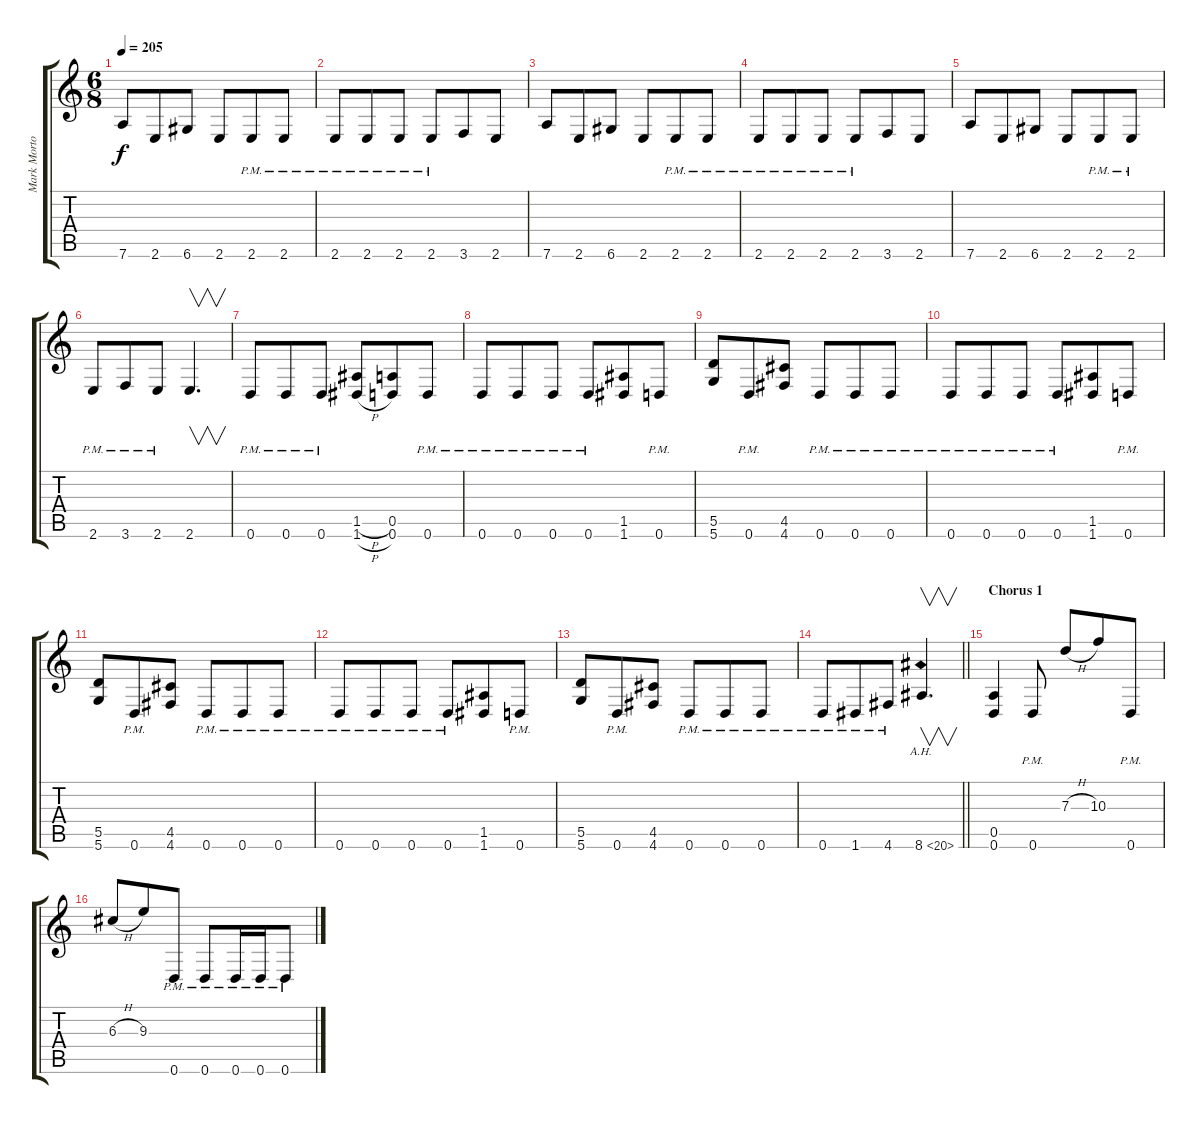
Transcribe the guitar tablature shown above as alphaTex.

\track ("Mark Morton - Rhythm" "Mark Morto") {instrument distortionguitar}
\staff {score tabs}
\tuning (E4 B3 G3 D3 A2 D2) {hide}
\ts (6 8)
\tempo 205
\clef g2
\ks c
7.6.8{dy f} 2.6.8 6.6.8 2.6.8 2.6{pm}.8 2.6{pm}.8 |
2.6{pm}.8 2.6{pm}.8 2.6{pm}.8 2.6{pm}.8 3.6.8 2.6.8 |
7.6.8 2.6.8 6.6.8 2.6.8 2.6{pm}.8 2.6{pm}.8 |
2.6{pm}.8 2.6{pm}.8 2.6{pm}.8 2.6{pm}.8 3.6.8 2.6.8 |
7.6.8 2.6.8 6.6.8 2.6.8 2.6{pm}.8 2.6{pm}.8 |
2.6{pm}.8 3.6{pm}.8 2.6{pm}.8 2.6.4{v d} |
0.6{pm}.8 0.6{pm}.8 0.6{pm}.8 (1.5{h} 1.6{h}).8 (0.5 0.6).8 0.6{pm}.8 |
0.6{pm}.8 0.6{pm}.8 0.6{pm}.8 0.6{pm}.8 (1.5 1.6).8 0.6{pm}.8 |
(5.5 5.6).8 0.6{pm}.8 (4.5 4.6).8 0.6{pm}.8 0.6{pm}.8 0.6{pm}.8 |
0.6{pm}.8 0.6{pm}.8 0.6{pm}.8 0.6{pm}.8 (1.5 1.6).8 0.6{pm}.8 |
(5.5 5.6).8 0.6{pm}.8 (4.5 4.6).8 0.6{pm}.8 0.6{pm}.8 0.6{pm}.8 |
0.6{pm}.8 0.6{pm}.8 0.6{pm}.8 0.6{pm}.8 (1.5 1.6).8 0.6{pm}.8 |
(5.5 5.6).8 0.6{pm}.8 (4.5 4.6).8 0.6{pm}.8 0.6{pm}.8 0.6{pm}.8 |
\barLineRight lightlight
0.6{pm}.8 1.6{pm}.8 4.6{pm}.8 8.6{ah 12}.4{v d} |
\section ("" "Chorus 1")
(0.5 0.6).4 0.6{pm}.8 7.3{h}.8 10.3.8 0.6{pm}.8 |
6.3{h}.8 9.3.8 0.6{pm}.8 0.6{pm}.8 0.6{pm}.16 0.6{pm}.16 0.6{pm}.8
